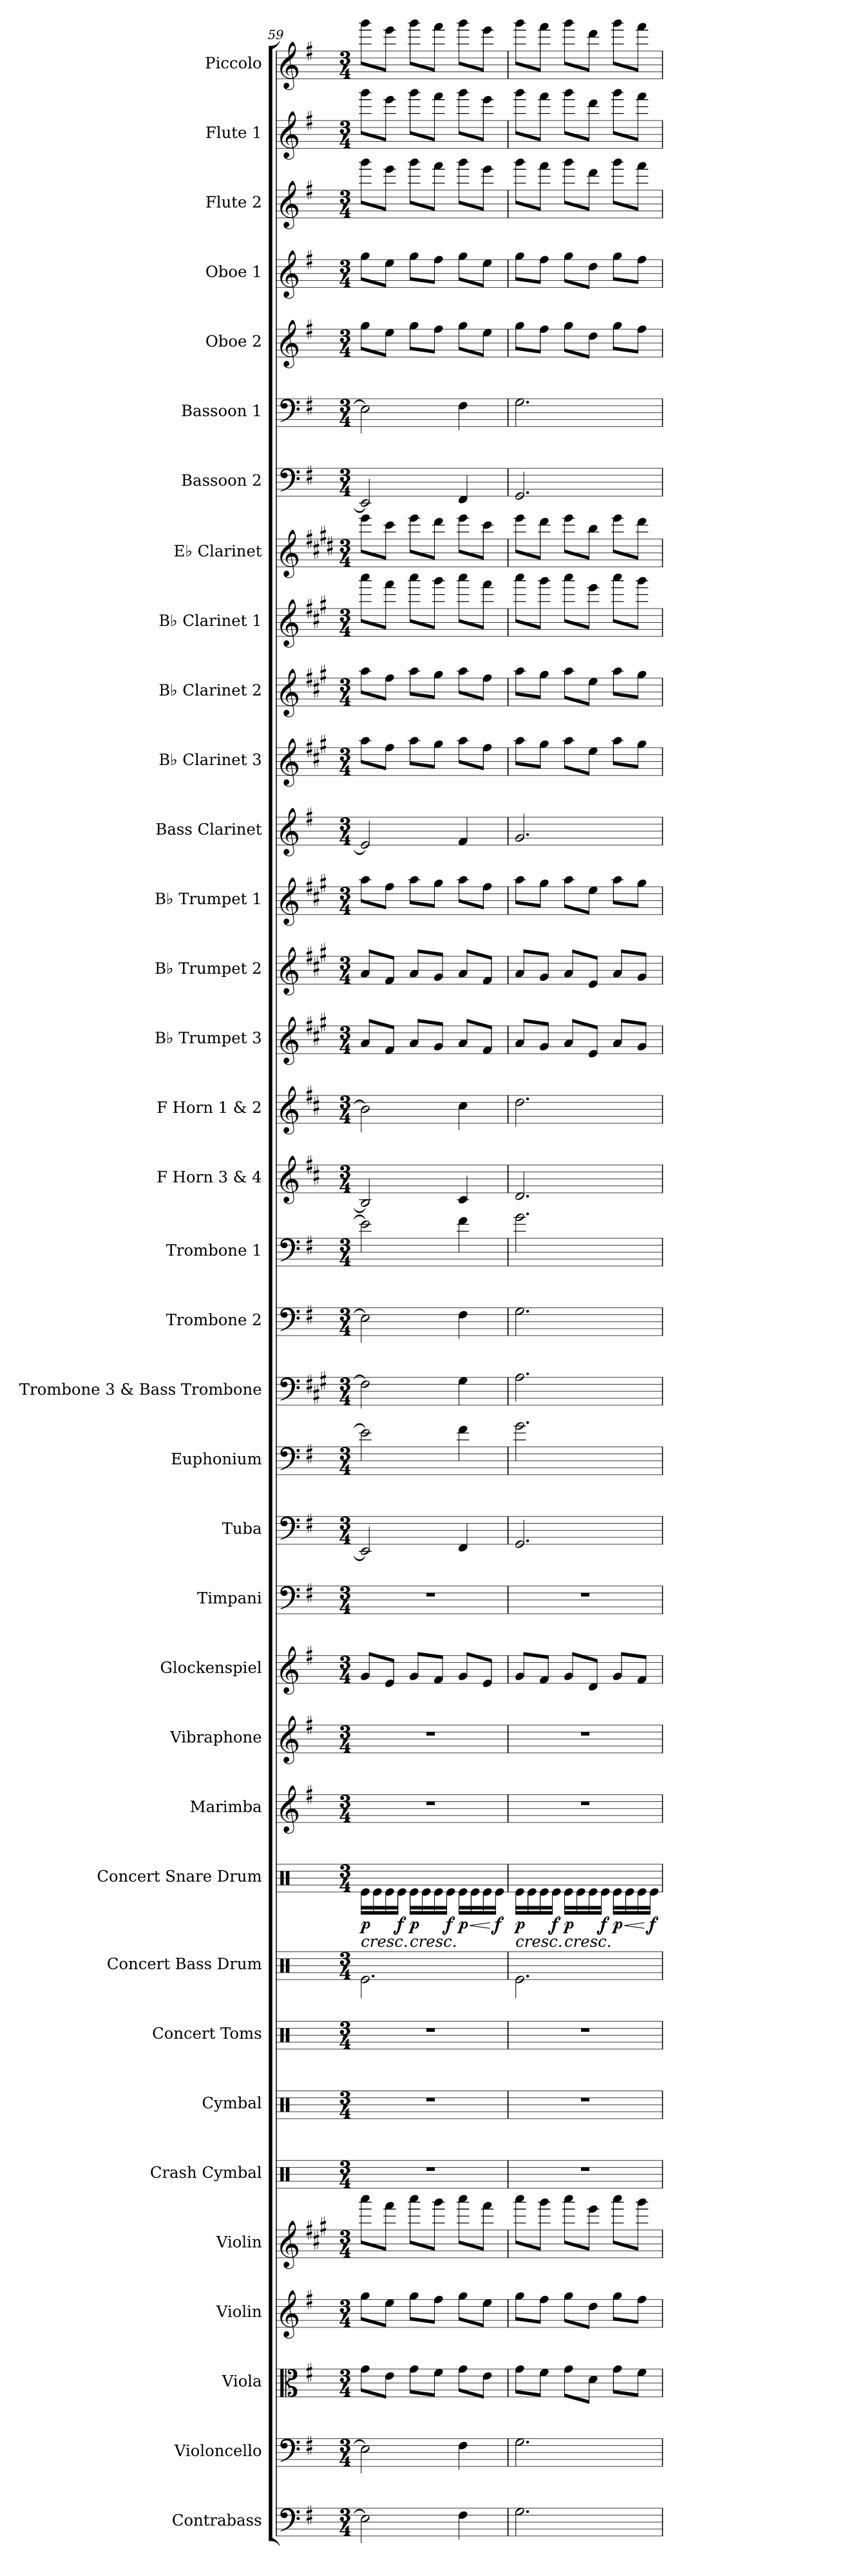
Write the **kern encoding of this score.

**kern	**kern	**kern	**kern	**kern	**kern	**kern	**kern	**kern	**kern	**dynam	**kern	**kern	**kern	**kern	**kern	**kern	**kern	**kern	**kern	**kern	**kern	**kern	**kern	**kern	**kern	**kern	**kern	**kern	**kern	**kern	**kern	**kern	**kern	**kern	**kern	**kern
*part36	*part35	*part34	*part33	*part32	*part31	*part30	*part29	*part28	*part27	*part27	*part26	*part25	*part24	*part23	*part22	*part21	*part20	*part19	*part18	*part17	*part16	*part15	*part14	*part13	*part12	*part11	*part10	*part9	*part8	*part7	*part6	*part5	*part4	*part3	*part2	*part1
*staff36	*staff35	*staff34	*staff33	*staff32	*staff31	*staff30	*staff29	*staff28	*staff27	*staff27	*staff26	*staff25	*staff24	*staff23	*staff22	*staff21	*staff20	*staff19	*staff18	*staff17	*staff16	*staff15	*staff14	*staff13	*staff12	*staff11	*staff10	*staff9	*staff8	*staff7	*staff6	*staff5	*staff4	*staff3	*staff2	*staff1
*I"Contrabass	*I"Violoncello	*I"Viola	*I"Violin	*I"Violin	*I"Crash Cymbal	*I"Cymbal	*I"Concert Toms	*I"Concert Bass Drum	*I"Concert Snare Drum	*	*I"Marimba	*I"Vibraphone	*I"Glockenspiel	*I"Timpani	*I"Tuba	*I"Euphonium	*I"Trombone 3 &amp; Bass Trombone	*I"Trombone 2	*I"Trombone 1	*I"F Horn 3 &amp; 4	*I"F Horn 1 &amp; 2	*I"B♭ Trumpet 3	*I"B♭ Trumpet 2	*I"B♭ Trumpet 1	*I"Bass Clarinet	*I"B♭ Clarinet 3	*I"B♭ Clarinet 2	*I"B♭ Clarinet 1	*I"E♭ Clarinet	*I"Bassoon 2	*I"Bassoon 1	*I"Oboe 2	*I"Oboe 1	*I"Flute 2	*I"Flute 1	*I"Piccolo
*I'Cb.	*I'Vc.	*I'Vla.	*I'Vln.	*I'Vln.	*I'Cr. Cym.	*I'Cym.	*I'C. Toms	*I'Con. BD	*I'Con. Sn.	*	*I'Mrm.	*I'Vib.	*I'Glock.	*I'Timp.	*I'Tba.	*I'Euph.	*I'Tbn. 3 B. Tbn.	*I'Tbn. 2	*I'Tbn. 1	*I'F Hn. 3 4	*I'F Hn. 1 2	*I'B♭ Tpt. 3	*I'B♭ Tpt. 2	*I'B♭ Tpt. 1	*I'B. Cl.	*I'B♭ Cl. 3	*I'B♭ Cl. 2	*I'B♭ Cl. 1	*I'E♭ Cl.	*I'Bsn. 2	*I'Bsn. 1	*I'Ob. 2	*I'Ob. 1	*I'Fl. 2	*I'Fl. 1	*I'Picc.
*clefF4	*clefF4	*clefC3	*clefG2	*clefG2	*clefX	*clefX	*clefX	*clefX	*clefX	*	*clefG2	*clefG2	*clefG2	*clefF4	*clefF4	*clefF4	*clefF4	*clefF4	*clefF4	*clefG2	*clefG2	*clefG2	*clefG2	*clefG2	*clefG2	*clefG2	*clefG2	*clefG2	*clefG2	*clefF4	*clefF4	*clefG2	*clefG2	*clefG2	*clefG2	*clefG2
*ITrd7c12	*	*	*	*ITrd1c2	*	*	*	*	*	*	*	*	*ITrd-14c-24	*	*	*	*ITrd1c2	*	*	*ITrd4c7	*ITrd4c7	*ITrd1c2	*ITrd1c2	*ITrd1c2	*ITrd8c14	*ITrd1c2	*ITrd1c2	*ITrd1c2	*ITrd-2c-3	*	*	*	*	*	*	*ITrd-7c-12
*k[f#]	*k[f#]	*k[f#]	*k[f#]	*k[f#]	*k[]	*k[]	*k[]	*k[]	*k[]	*	*k[f#]	*k[f#]	*k[f#]	*k[f#]	*k[f#]	*k[f#]	*k[f#]	*k[f#]	*k[f#]	*k[f#]	*k[f#]	*k[f#]	*k[f#]	*k[f#]	*k[f#]	*k[f#]	*k[f#]	*k[f#]	*k[f#]	*k[f#]	*k[f#]	*k[f#]	*k[f#]	*k[f#]	*k[f#]	*k[f#]
*M3/4	*M3/4	*M3/4	*M3/4	*M3/4	*M3/4	*M3/4	*M3/4	*M3/4	*M3/4	*	*M3/4	*M3/4	*M3/4	*M3/4	*M3/4	*M3/4	*M3/4	*M3/4	*M3/4	*M3/4	*M3/4	*M3/4	*M3/4	*M3/4	*M3/4	*M3/4	*M3/4	*M3/4	*M3/4	*M3/4	*M3/4	*M3/4	*M3/4	*M3/4	*M3/4	*M3/4
=59	=59	=59	=59	=59	=59	=59	=59	=59	=59	=59	=59	=59	=59	=59	=59	=59	=59	=59	=59	=59	=59	=59	=59	=59	=59	=59	=59	=59	=59	=59	=59	=59	=59	=59	=59	=59
!	!	!	!	!	!	!	!	!	!	!LO:HP:b	!	!	!	!	!	!	!	!	!	!	!	!	!	!	!	!	!	!	!	!	!	!	!	!	!	!
!	!	!	!	!	!	!	!	!	!	!LO:DY:n=1:b	!	!	!	!	!	!	!	!	!	!	!	!	!	!	!	!	!	!	!	!	!	!	!	!	!	!
2EE\]	2E\]	8g\L	8gg\L	8ggg\L	2.r	2.r	2.r	2.Re\	16Re\LL	< p	2.r	2.r	8ggg/L	2.r	2EE/]	2e\]	2E\]	2E\]	2e\]	2E/]	2e\]	8g/L	8g/L	8gg\L	2E/]	8gg\L	8gg\L	8ggg\L	8ggg\L	2EE/]	2E\]	8gg\L	8gg\L	8ggg\L	8ggg\L	8gggg\L
.	.	.	.	.	.	.	.	.	16Re\	.	.	.	.	.	.	.	.	.	.	.	.	.	.	.	.	.	.	.	.	.	.	.	.	.	.	.
.	.	8e\J	8ee\J	8eee\J	.	.	.	.	16Re\	.	.	.	8eee/J	.	.	.	.	.	.	.	.	8e/J	8e/J	8ee\J	.	8ee\J	8ee\J	8eee\J	8eee\J	.	.	8ee\J	8ee\J	8eee\J	8eee\J	8eeee\J
!	!	!	!	!	!	!	!	!	!	!LO:DY:n=2:b	!	!	!	!	!	!	!	!	!	!	!	!	!	!	!	!	!	!	!	!	!	!	!	!	!	!
.	.	.	.	.	.	.	.	.	16Re\JJ	f	.	.	.	.	.	.	.	.	.	.	.	.	.	.	.	.	.	.	.	.	.	.	.	.	.	.
!	!	!	!	!	!	!	!	!	!	!LO:HP:n=1:b	!	!	!	!	!	!	!	!	!	!	!	!	!	!	!	!	!	!	!	!	!	!	!	!	!	!
!	!	!	!	!	!	!	!	!	!	!LO:DY:n=3:b	!	!	!	!	!	!	!	!	!	!	!	!	!	!	!	!	!	!	!	!	!	!	!	!	!	!
.	.	8g\L	8gg\L	8ggg\L	.	.	.	.	16Re\LL	[ < p	.	.	8ggg/L	.	.	.	.	.	.	.	.	8g/L	8g/L	8gg\L	.	8gg\L	8gg\L	8ggg\L	8ggg\L	.	.	8gg\L	8gg\L	8ggg\L	8ggg\L	8gggg\L
.	.	.	.	.	.	.	.	.	16Re\	.	.	.	.	.	.	.	.	.	.	.	.	.	.	.	.	.	.	.	.	.	.	.	.	.	.	.
.	.	8f#\J	8ff#\J	8fff#\J	.	.	.	.	16Re\	.	.	.	8fff#/J	.	.	.	.	.	.	.	.	8f#/J	8f#/J	8ff#\J	.	8ff#\J	8ff#\J	8fff#\J	8fff#\J	.	.	8ff#\J	8ff#\J	8fff#\J	8fff#\J	8ffff#\J
!	!	!	!	!	!	!	!	!	!	!LO:DY:n=4:b	!	!	!	!	!	!	!	!	!	!	!	!	!	!	!	!	!	!	!	!	!	!	!	!	!	!
.	.	.	.	.	.	.	.	.	16Re\JJ	f	.	.	.	.	.	.	.	.	.	.	.	.	.	.	.	.	.	.	.	.	.	.	.	.	.	.
!	!	!	!	!	!	!	!	!	!	!LO:HP:n=1:b	!	!	!	!	!	!	!	!	!	!	!	!	!	!	!	!	!	!	!	!	!	!	!	!	!	!
!	!	!	!	!	!	!	!	!	!	!LO:DY:n=5:b	!	!	!	!	!	!	!	!	!	!	!	!	!	!	!	!	!	!	!	!	!	!	!	!	!	!
4FF#\	4F#\	8g\L	8gg\L	8ggg\L	.	.	.	.	16Re\LL	[ < p	.	.	8ggg/L	.	4FF#/	4f#\	4F#\	4F#\	4f#\	4F#/	4f#\	8g/L	8g/L	8gg\L	4F#/	8gg\L	8gg\L	8ggg\L	8ggg\L	4FF#/	4F#\	8gg\L	8gg\L	8ggg\L	8ggg\L	8gggg\L
.	.	.	.	.	.	.	.	.	16Re\	.	.	.	.	.	.	.	.	.	.	.	.	.	.	.	.	.	.	.	.	.	.	.	.	.	.	.
.	.	8e\J	8ee\J	8eee\J	.	.	.	.	16Re\	.	.	.	8eee/J	.	.	.	.	.	.	.	.	8e/J	8e/J	8ee\J	.	8ee\J	8ee\J	8eee\J	8eee\J	.	.	8ee\J	8ee\J	8eee\J	8eee\J	8eeee\J
!	!	!	!	!	!	!	!	!	!	!LO:DY:n=6:b	!	!	!	!	!	!	!	!	!	!	!	!	!	!	!	!	!	!	!	!	!	!	!	!	!	!
.	.	.	.	.	.	.	.	.	16Re\JJ	[ f	.	.	.	.	.	.	.	.	.	.	.	.	.	.	.	.	.	.	.	.	.	.	.	.	.	.
=60	=60	=60	=60	=60	=60	=60	=60	=60	=60	=60	=60	=60	=60	=60	=60	=60	=60	=60	=60	=60	=60	=60	=60	=60	=60	=60	=60	=60	=60	=60	=60	=60	=60	=60	=60	=60
!	!	!	!	!	!	!	!	!	!	!LO:HP:b	!	!	!	!	!	!	!	!	!	!	!	!	!	!	!	!	!	!	!	!	!	!	!	!	!	!
!	!	!	!	!	!	!	!	!	!	!LO:DY:n=1:b	!	!	!	!	!	!	!	!	!	!	!	!	!	!	!	!	!	!	!	!	!	!	!	!	!	!
2.GG\	2.G\	8g\L	8gg\L	8ggg\L	2.r	2.r	2.r	2.Re\	16Re\LL	< p	2.r	2.r	8ggg/L	2.r	2.GG/	2.g\	2.G\	2.G\	2.g\	2.G/	2.g\	8g/L	8g/L	8gg\L	2.G/	8gg\L	8gg\L	8ggg\L	8ggg\L	2.GG/	2.G\	8gg\L	8gg\L	8ggg\L	8ggg\L	8gggg\L
.	.	.	.	.	.	.	.	.	16Re\	.	.	.	.	.	.	.	.	.	.	.	.	.	.	.	.	.	.	.	.	.	.	.	.	.	.	.
.	.	8f#\J	8ff#\J	8fff#\J	.	.	.	.	16Re\	.	.	.	8fff#/J	.	.	.	.	.	.	.	.	8f#/J	8f#/J	8ff#\J	.	8ff#\J	8ff#\J	8fff#\J	8fff#\J	.	.	8ff#\J	8ff#\J	8fff#\J	8fff#\J	8ffff#\J
!	!	!	!	!	!	!	!	!	!	!LO:DY:n=2:b	!	!	!	!	!	!	!	!	!	!	!	!	!	!	!	!	!	!	!	!	!	!	!	!	!	!
.	.	.	.	.	.	.	.	.	16Re\JJ	f	.	.	.	.	.	.	.	.	.	.	.	.	.	.	.	.	.	.	.	.	.	.	.	.	.	.
!	!	!	!	!	!	!	!	!	!	!LO:HP:n=1:b	!	!	!	!	!	!	!	!	!	!	!	!	!	!	!	!	!	!	!	!	!	!	!	!	!	!
!	!	!	!	!	!	!	!	!	!	!LO:DY:n=3:b	!	!	!	!	!	!	!	!	!	!	!	!	!	!	!	!	!	!	!	!	!	!	!	!	!	!
.	.	8g\L	8gg\L	8ggg\L	.	.	.	.	16Re\LL	[ < p	.	.	8ggg/L	.	.	.	.	.	.	.	.	8g/L	8g/L	8gg\L	.	8gg\L	8gg\L	8ggg\L	8ggg\L	.	.	8gg\L	8gg\L	8ggg\L	8ggg\L	8gggg\L
.	.	.	.	.	.	.	.	.	16Re\	.	.	.	.	.	.	.	.	.	.	.	.	.	.	.	.	.	.	.	.	.	.	.	.	.	.	.
.	.	8d\J	8dd\J	8ddd\J	.	.	.	.	16Re\	.	.	.	8ddd/J	.	.	.	.	.	.	.	.	8d/J	8d/J	8dd\J	.	8dd\J	8dd\J	8ddd\J	8ddd\J	.	.	8dd\J	8dd\J	8ddd\J	8ddd\J	8dddd\J
!	!	!	!	!	!	!	!	!	!	!LO:DY:n=4:b	!	!	!	!	!	!	!	!	!	!	!	!	!	!	!	!	!	!	!	!	!	!	!	!	!	!
.	.	.	.	.	.	.	.	.	16Re\JJ	f	.	.	.	.	.	.	.	.	.	.	.	.	.	.	.	.	.	.	.	.	.	.	.	.	.	.
!	!	!	!	!	!	!	!	!	!	!LO:HP:n=1:b	!	!	!	!	!	!	!	!	!	!	!	!	!	!	!	!	!	!	!	!	!	!	!	!	!	!
!	!	!	!	!	!	!	!	!	!	!LO:DY:n=5:b	!	!	!	!	!	!	!	!	!	!	!	!	!	!	!	!	!	!	!	!	!	!	!	!	!	!
.	.	8g\L	8gg\L	8ggg\L	.	.	.	.	16Re\LL	[ < p	.	.	8ggg/L	.	.	.	.	.	.	.	.	8g/L	8g/L	8gg\L	.	8gg\L	8gg\L	8ggg\L	8ggg\L	.	.	8gg\L	8gg\L	8ggg\L	8ggg\L	8gggg\L
.	.	.	.	.	.	.	.	.	16Re\	.	.	.	.	.	.	.	.	.	.	.	.	.	.	.	.	.	.	.	.	.	.	.	.	.	.	.
.	.	8f#\J	8ff#\J	8fff#\J	.	.	.	.	16Re\	.	.	.	8fff#/J	.	.	.	.	.	.	.	.	8f#/J	8f#/J	8ff#\J	.	8ff#\J	8ff#\J	8fff#\J	8fff#\J	.	.	8ff#\J	8ff#\J	8fff#\J	8fff#\J	8ffff#\J
!	!	!	!	!	!	!	!	!	!	!LO:DY:n=6:b	!	!	!	!	!	!	!	!	!	!	!	!	!	!	!	!	!	!	!	!	!	!	!	!	!	!
.	.	.	.	.	.	.	.	.	16Re\JJ	[ f	.	.	.	.	.	.	.	.	.	.	.	.	.	.	.	.	.	.	.	.	.	.	.	.	.	.
=	=	=	=	=	=	=	=	=	=	=	=	=	=	=	=	=	=	=	=	=	=	=	=	=	=	=	=	=	=	=	=	=	=	=	=	=
*-	*-	*-	*-	*-	*-	*-	*-	*-	*-	*-	*-	*-	*-	*-	*-	*-	*-	*-	*-	*-	*-	*-	*-	*-	*-	*-	*-	*-	*-	*-	*-	*-	*-	*-	*-	*-
